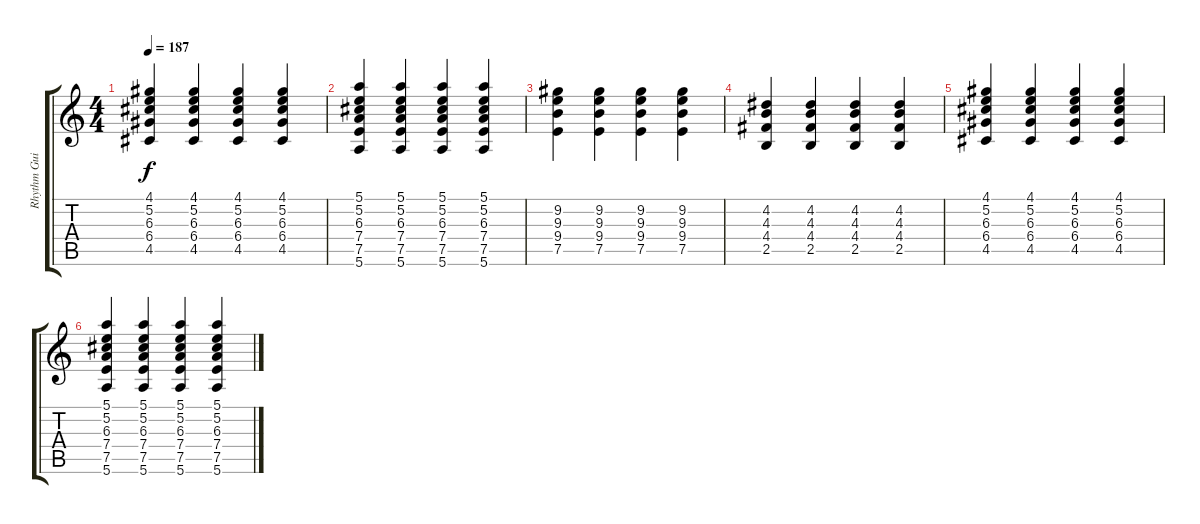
\track ("Rhythm Guitar" "Rhythm Gui") {instrument electricguitarclean}
\staff {score tabs}
\tuning (E4 B3 G3 D3 A2 E2) {hide}
\ts (4 4)
\tempo 187
\clef g2
\ks c
(4.1 5.2 6.3 6.4 4.5).4{dy f} (4.1 5.2 6.3 6.4 4.5).4 (4.1 5.2 6.3 6.4 4.5).4 (4.1 5.2 6.3 6.4 4.5).4 |
(5.1 5.2 6.3 7.4 7.5 5.6).4 (5.1 5.2 6.3 7.4 7.5 5.6).4 (5.1 5.2 6.3 7.4 7.5 5.6).4 (5.1 5.2 6.3 7.4 7.5 5.6).4 |
(9.2 9.3 9.4 7.5).4 (9.2 9.3 9.4 7.5).4 (9.2 9.3 9.4 7.5).4 (9.2 9.3 9.4 7.5).4 |
(4.2 4.3 4.4 2.5).4 (4.2 4.3 4.4 2.5).4 (4.2 4.3 4.4 2.5).4 (4.2 4.3 4.4 2.5).4 |
(4.1 5.2 6.3 6.4 4.5).4 (4.1 5.2 6.3 6.4 4.5).4 (4.1 5.2 6.3 6.4 4.5).4 (4.1 5.2 6.3 6.4 4.5).4 |
(5.1 5.2 6.3 7.4 7.5 5.6).4 (5.1 5.2 6.3 7.4 7.5 5.6).4 (5.1 5.2 6.3 7.4 7.5 5.6).4 (5.1 5.2 6.3 7.4 7.5 5.6).4
